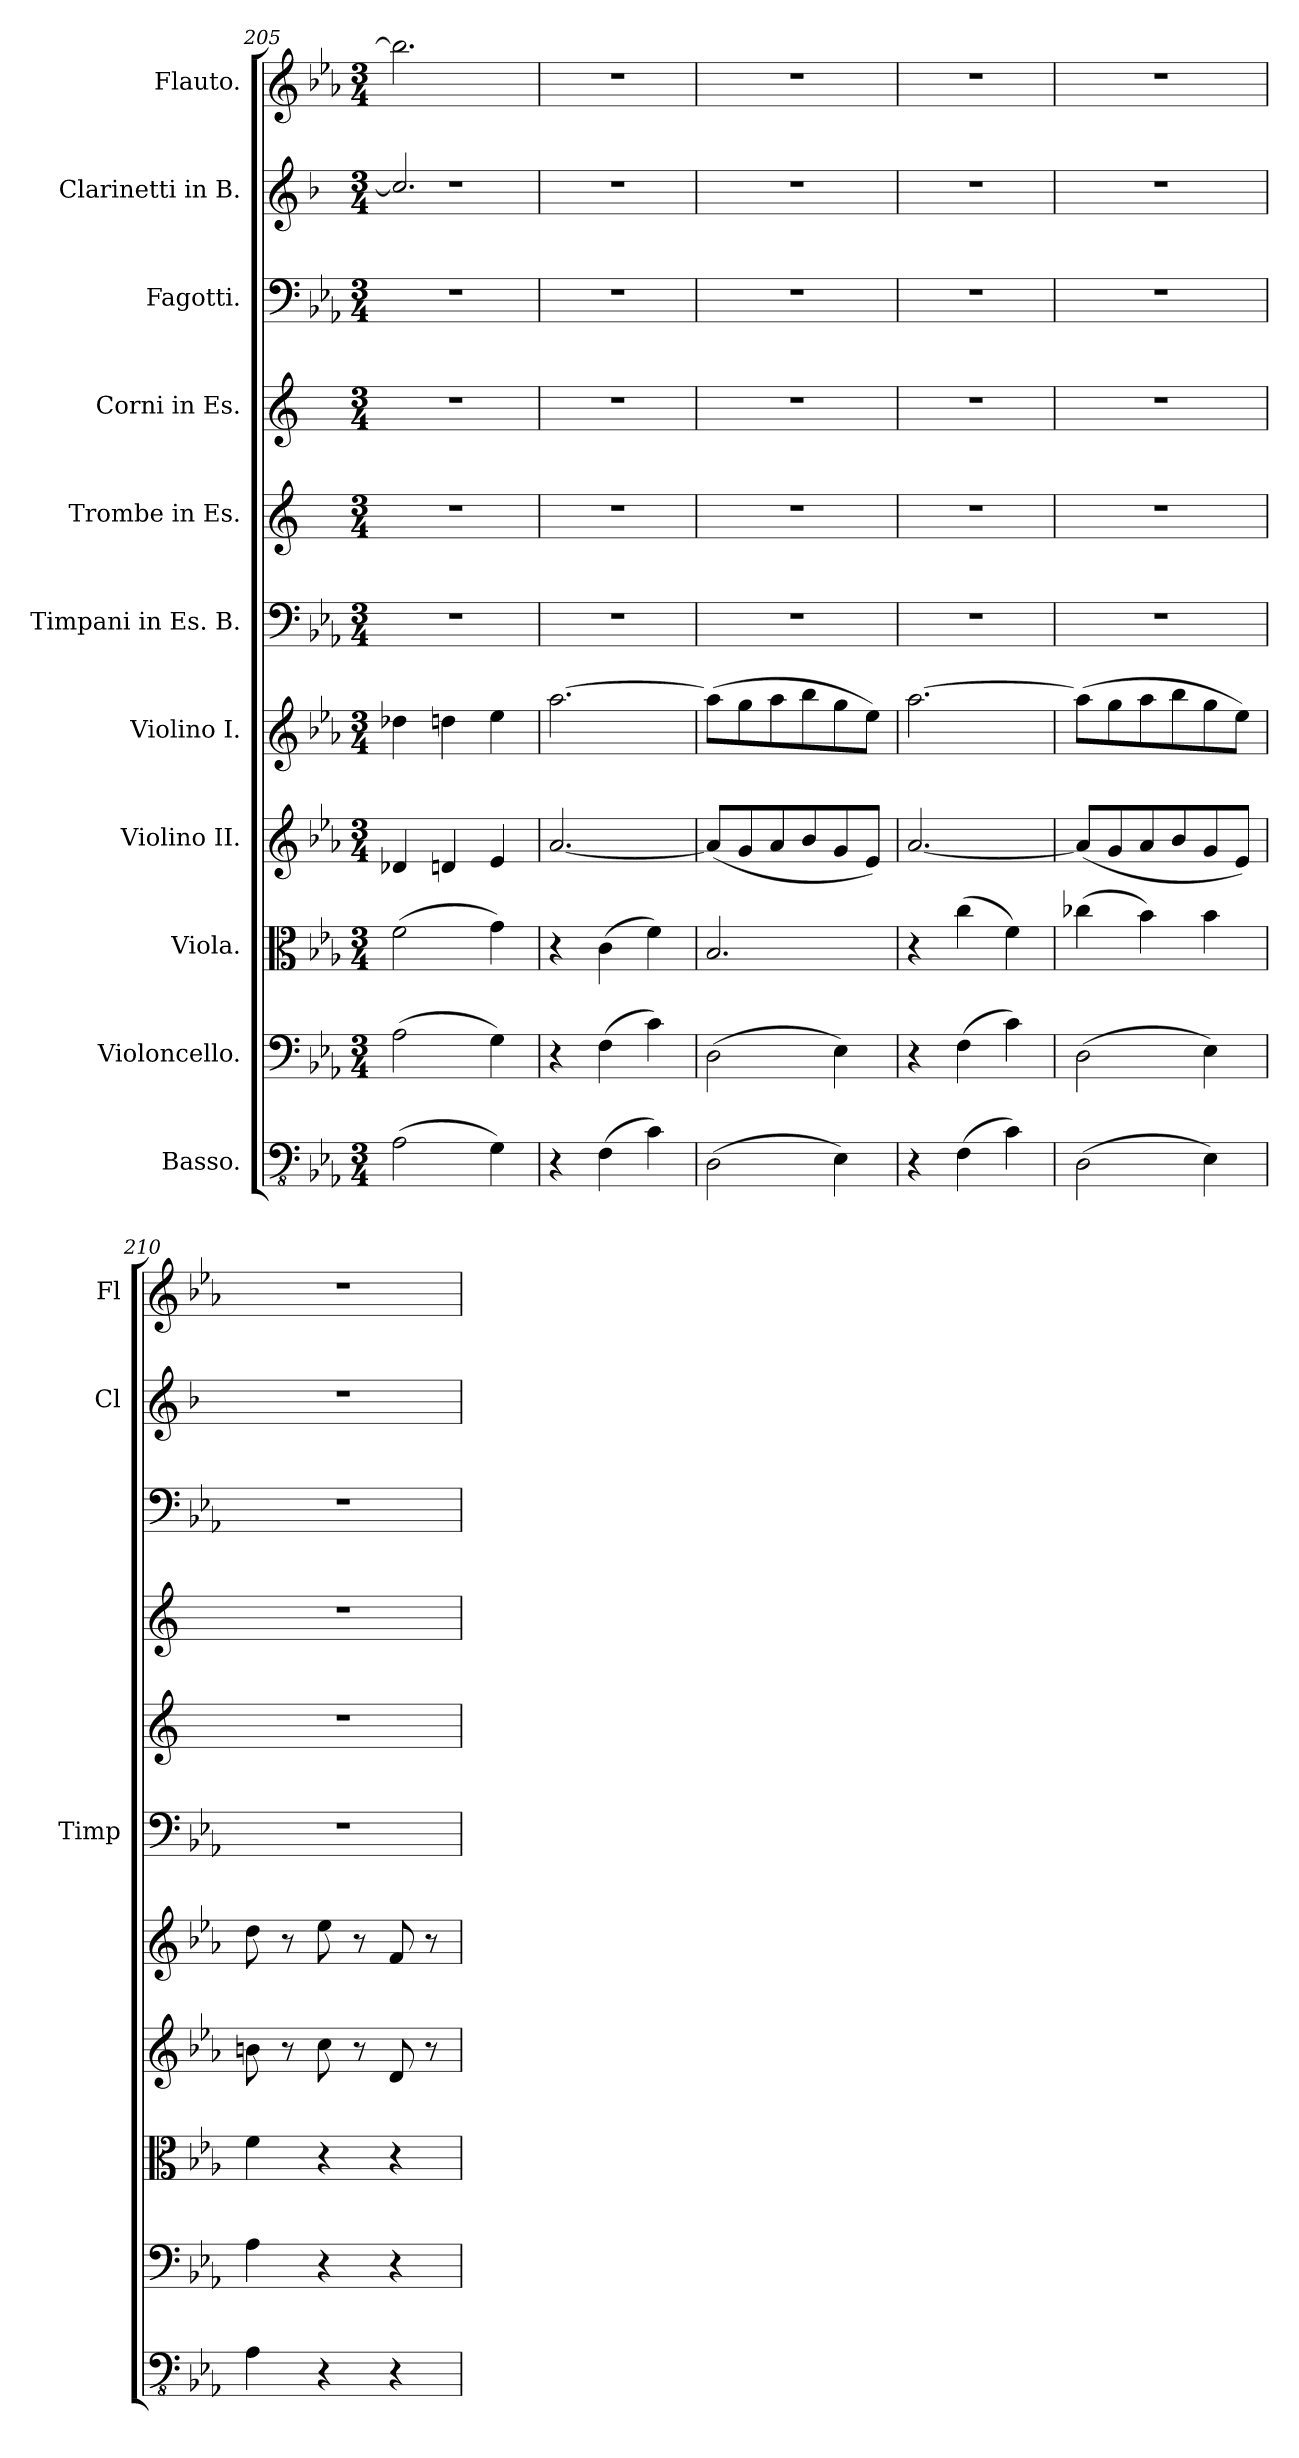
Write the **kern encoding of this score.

**kern	**kern	**kern	**kern	**kern	**kern	**kern	**kern	**kern	**kern	**kern
*part11	*part10	*part9	*part8	*part7	*part6	*part5	*part4	*part3	*part2	*part1
*staff11	*staff10	*staff9	*staff8	*staff7	*staff6	*staff5	*staff4	*staff3	*staff2	*staff1
*I"Basso.	*I"Violoncello.	*I"Viola.	*I"Violino II.	*I"Violino I.	*I"Timpani in Es. B.	*I"Trombe in Es.	*I"Corni in Es.	*I"Fagotti.	*I"Clarinetti in B.	*I"Flauto.
*	*	*	*	*	*I'Timp	*	*	*	*I'Cl	*I'Fl
*clefFv4	*clefF4	*clefC3	*clefG2	*clefG2	*clefF4	*clefG2	*clefG2	*clefF4	*clefG2	*clefG2
*	*	*	*	*	*	*ITrd-2c-3	*ITrd5c9	*	*ITrd1c2	*
*k[b-e-a-]	*k[b-e-a-]	*k[b-e-a-]	*k[b-e-a-]	*k[b-e-a-]	*k[b-e-a-]	*k[b-e-a-]	*k[b-e-a-]	*k[b-e-a-]	*k[b-e-a-]	*k[b-e-a-]
*M3/4	*M3/4	*M3/4	*M3/4	*M3/4	*M3/4	*M3/4	*M3/4	*M3/4	*M3/4	*M3/4
=205	=205	=205	=205	=205	=205	=205	=205	=205	=205	=205
*	*	*	*	*	*	*	*	*	*^	*
(>2AA-\	(>2A-\	(>2f\	4d-X/	4dd-X\	2.r	2.r	2.r	2.r	2.b-/]	2.rdd	2.bb-\]
.	.	.	4dn/	4ddn\	.	.	.	.	.	.	.
4GG\)	4G\)	4g\)	4e-/	4ee-\	.	.	.	.	.	.	.
*	*	*	*	*	*	*	*	*	*v	*v	*
=206	=206	=206	=206	=206	=206	=206	=206	=206	=206	=206
4r	4r	4r	[2.a-/	[2.aa-\	2.r	2.r	2.r	2.r	2.r	2.r
(>4FF\	(>4F\	(>4c\	.	.	.	.	.	.	.	.
4C\)	4c\)	4f\)	.	.	.	.	.	.	.	.
=207	=207	=207	=207	=207	=207	=207	=207	=207	=207	=207
(>2DD\	(>2D\	2.B-/	(<8a-/L]	(>8aa-\L]	2.r	2.r	2.r	2.r	2.r	2.r
.	.	.	8g/	8gg\	.	.	.	.	.	.
.	.	.	8a-/	8aa-\	.	.	.	.	.	.
.	.	.	8b-/	8bb-\	.	.	.	.	.	.
4EE-\)	4E-\)	.	8g/	8gg\	.	.	.	.	.	.
.	.	.	8e-/J)	8ee-\J)	.	.	.	.	.	.
=208	=208	=208	=208	=208	=208	=208	=208	=208	=208	=208
4r	4r	4r	[2.a-/	[2.aa-\	2.r	2.r	2.r	2.r	2.r	2.r
(>4FF\	(>4F\	(>4cc\	.	.	.	.	.	.	.	.
4C\)	4c\)	4f\)	.	.	.	.	.	.	.	.
=209	=209	=209	=209	=209	=209	=209	=209	=209	=209	=209
(>2DD\	(>2D\	(>4cc-X\	(<8a-/L]	(>8aa-\L]	2.r	2.r	2.r	2.r	2.r	2.r
.	.	.	8g/	8gg\	.	.	.	.	.	.
.	.	4b-\)	8a-/	8aa-\	.	.	.	.	.	.
.	.	.	8b-/	8bb-\	.	.	.	.	.	.
4EE-\)	4E-\)	4b-\	8g/	8gg\	.	.	.	.	.	.
.	.	.	8e-/J)	8ee-\J)	.	.	.	.	.	.
=210	=210	=210	=210	=210	=210	=210	=210	=210	=210	=210
4AA-\	4A-\	4f\	8bn\	8dd\	2.r	2.r	2.r	2.r	2.r	2.r
.	.	.	8r	8r	.	.	.	.	.	.
4r	4r	4r	8cc\	8ee-\	.	.	.	.	.	.
.	.	.	8r	8r	.	.	.	.	.	.
4r	4r	4r	8d/	8f/	.	.	.	.	.	.
.	.	.	8r	8r	.	.	.	.	.	.
=	=	=	=	=	=	=	=	=	=	=
*-	*-	*-	*-	*-	*-	*-	*-	*-	*-	*-
